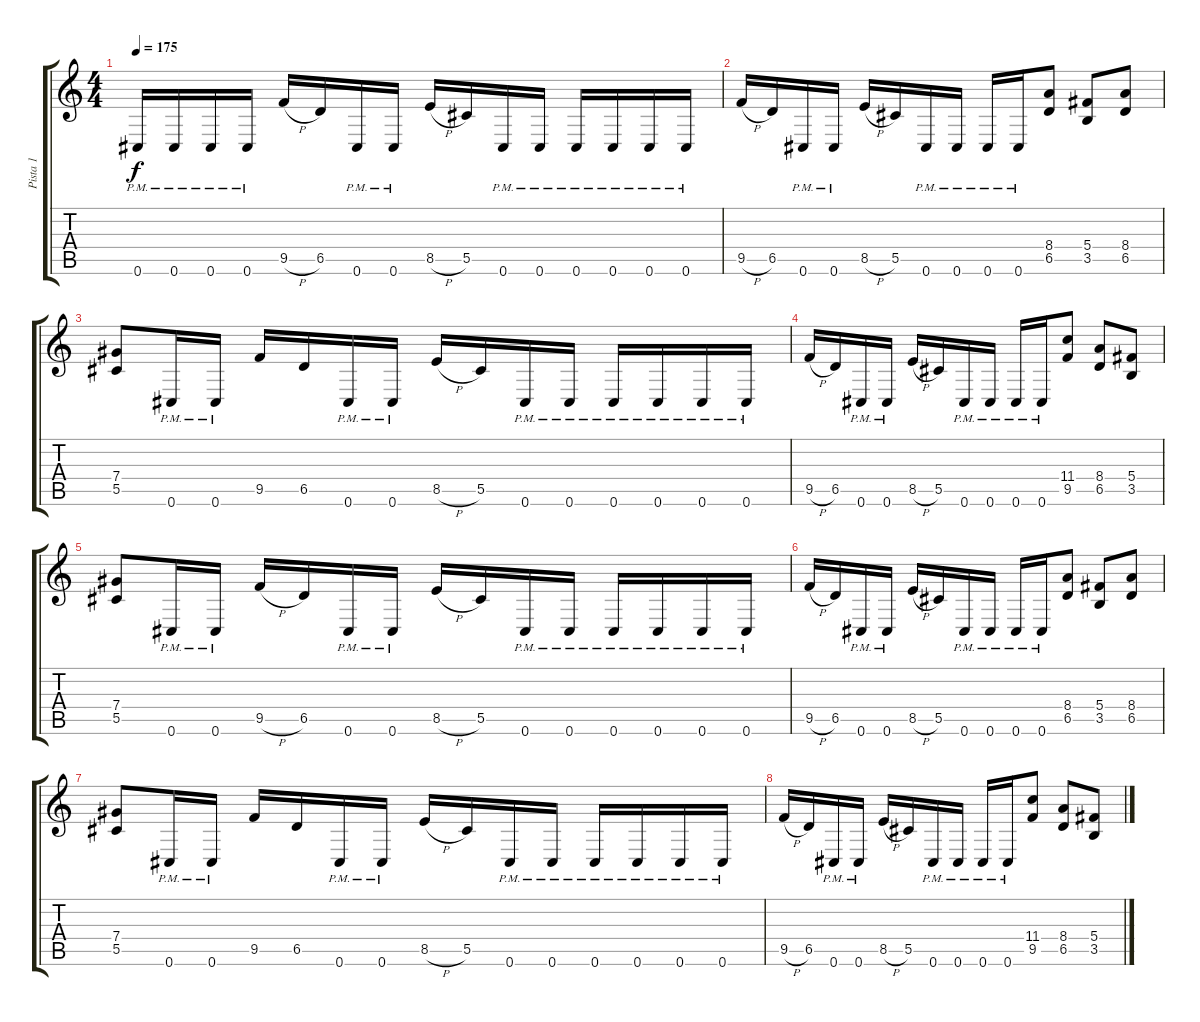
\track ("Pista 1" "Pista 1") {instrument distortionguitar}
\staff {score tabs}
\tuning (Eb4 Bb3 Gb3 Db3 Ab2 Db2) {hide}
\ts (4 4)
\tempo 175
\clef g2
\ks c
0.6{pm}.16{dy f} 0.6{pm}.16 0.6{pm}.16 0.6{pm}.16 9.5{h}.16 6.5.16 0.6{pm}.16 0.6{pm}.16 8.5{h}.16 5.5.16 0.6{pm}.16 0.6{pm}.16 0.6{pm}.16 0.6{pm}.16 0.6{pm}.16 0.6{pm}.16 |
9.5{h}.16 6.5.16 0.6{pm}.16 0.6{pm}.16 8.5{h}.16 5.5.16 0.6{pm}.16 0.6{pm}.16 0.6{pm}.16 0.6{pm}.16 (8.4 6.5).8 (5.4 3.5).8 (8.4 6.5).8 |
(7.4 5.5).8 0.6{pm}.16 0.6{pm}.16 9.5.16 6.5.16 0.6{pm}.16 0.6{pm}.16 8.5{h}.16 5.5.16 0.6{pm}.16 0.6{pm}.16 0.6{pm}.16 0.6{pm}.16 0.6{pm}.16 0.6{pm}.16 |
9.5{h}.16 6.5.16 0.6{pm}.16 0.6{pm}.16 8.5{h}.16 5.5.16 0.6{pm}.16 0.6{pm}.16 0.6{pm}.16 0.6{pm}.16 (11.4 9.5).8 (8.4 6.5).8 (5.4 3.5).8 |
(7.4 5.5).8 0.6{pm}.16 0.6{pm}.16 9.5{h}.16 6.5.16 0.6{pm}.16 0.6{pm}.16 8.5{h}.16 5.5.16 0.6{pm}.16 0.6{pm}.16 0.6{pm}.16 0.6{pm}.16 0.6{pm}.16 0.6{pm}.16 |
9.5{h}.16 6.5.16 0.6{pm}.16 0.6{pm}.16 8.5{h}.16 5.5.16 0.6{pm}.16 0.6{pm}.16 0.6{pm}.16 0.6{pm}.16 (8.4 6.5).8 (5.4 3.5).8 (8.4 6.5).8 |
(7.4 5.5).8 0.6{pm}.16 0.6{pm}.16 9.5.16 6.5.16 0.6{pm}.16 0.6{pm}.16 8.5{h}.16 5.5.16 0.6{pm}.16 0.6{pm}.16 0.6{pm}.16 0.6{pm}.16 0.6{pm}.16 0.6{pm}.16 |
9.5{h}.16 6.5.16 0.6{pm}.16 0.6{pm}.16 8.5{h}.16 5.5.16 0.6{pm}.16 0.6{pm}.16 0.6{pm}.16 0.6{pm}.16 (11.4 9.5).8 (8.4 6.5).8 (5.4 3.5).8
